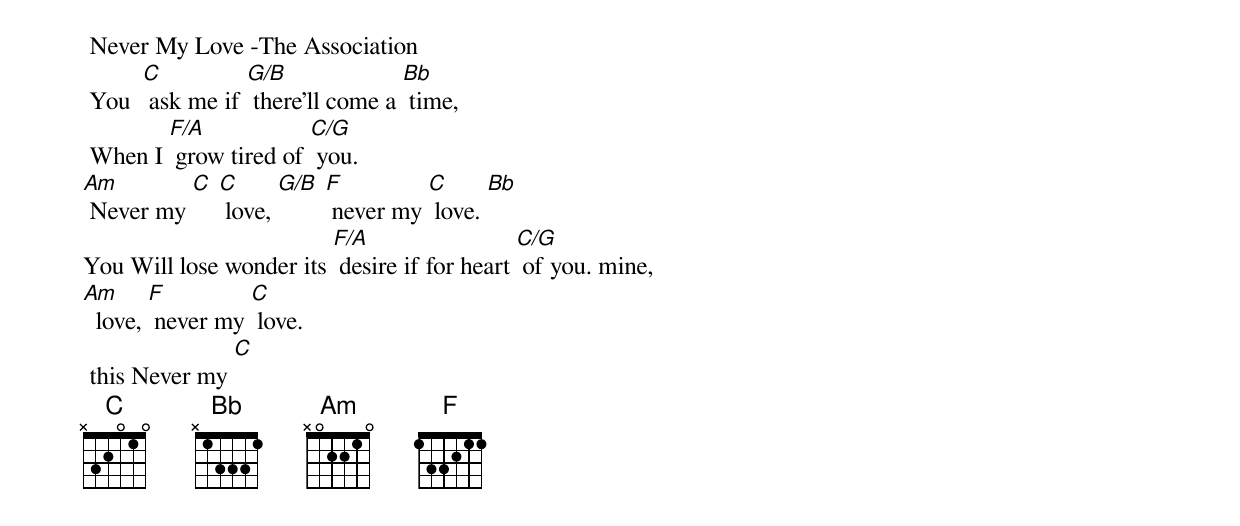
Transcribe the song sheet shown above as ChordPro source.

 Never My Love -The Association
 You  [C] ask me if [G/B] there'll come a [Bb] time,
 When I [F/A] grow tired of [C/G] you.
[Am] Never my [C] [C] love, [G/B] [F] never my [C] love. [Bb]
You Will lose wonder its [F/A] desire if for heart [C/G] of you. mine,
[Am]  love, [F] never my [C] love.
 this Never my [C]
